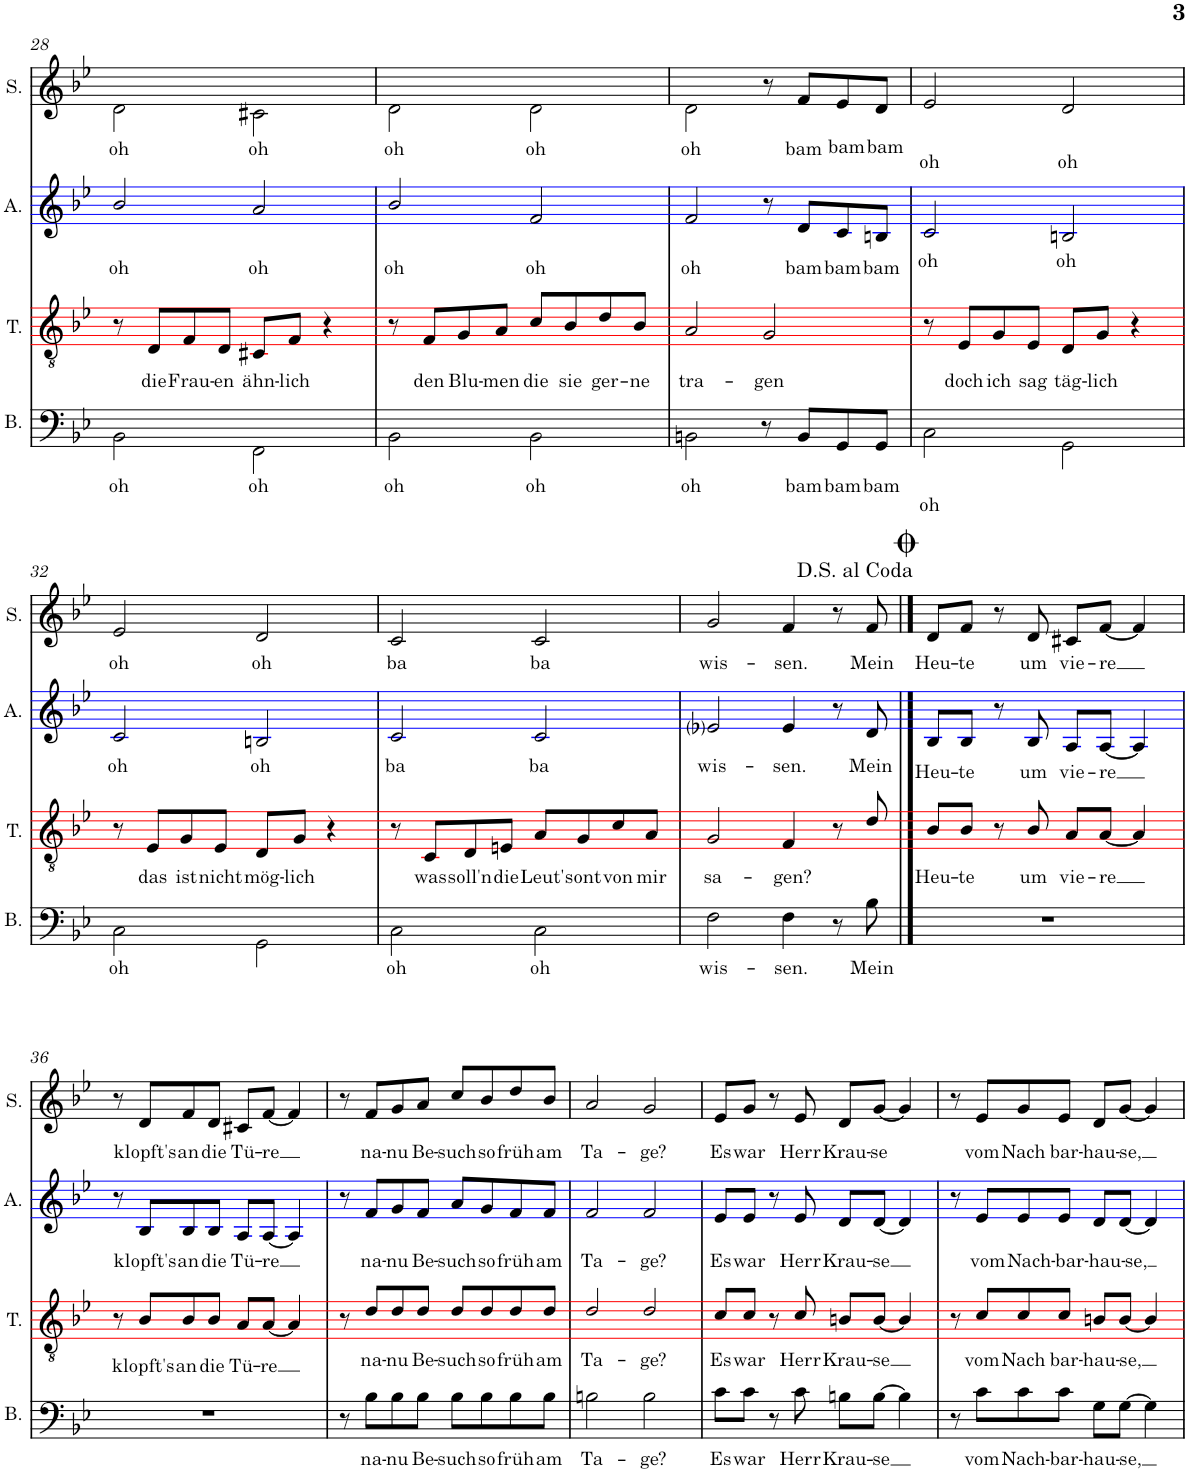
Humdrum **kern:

**kern	**text	**kern	**text	**kern	**text	**kern	**text
*part4	*part4	*part3	*part3	*part2	*part2	*part1	*part1
*staff4	*staff4	*staff3	*staff3	*staff2	*staff2	*staff1	*staff1
*I"Basse	*	*I"Ténor	*	*I"Alto	*	*I"Soprano	*
*I'B.	*	*I'T.	*	*I'A.	*	*I'S.	*
!!LO:PB:g=z
*clefF4	*	*clefGv2	*	*clefG2	*	*clefG2	*
*k[b-e-]	*	*k[b-e-]	*	*k[b-e-]	*	*k[b-e-]	*
*M4/4	*	*M4/4	*	*M4/4	*	*M4/4	*
*met(c)	*	*met(c)	*	*met(c)	*	*met(c)	*
=28	=28	=28	=28	=28	=28	=28	=28
!	!LO:LY:b	!	!	!	!LO:LY:b	!	!LO:LY:b
2BB-\	oh	8r	.	2b-/	oh	2d\	oh
!	!	!	!LO:LY:b	!	!	!	!
.	.	8D/L	die	.	.	.	.
!	!	!	!LO:LY:b	!	!	!	!
.	.	8F/	Frau-	.	.	.	.
!	!	!	!LO:LY:b	!	!	!	!
.	.	8D/J	-en	.	.	.	.
!	!LO:LY:b	!	!LO:LY:b	!	!LO:LY:b	!	!LO:LY:b
2FF\	oh	8C#X/L	ähn-	2a/	oh	2c#X\	oh
!	!	!	!LO:LY:b	!	!	!	!
.	.	8F/J	-lich	.	.	.	.
.	.	4r	.	.	.	.	.
=29	=29	=29	=29	=29	=29	=29	=29
!	!LO:LY:b	!	!	!	!LO:LY:b	!	!LO:LY:b
2BB-\	oh	8r	.	2b-/	oh	2d\	oh
!	!	!	!LO:LY:b	!	!	!	!
.	.	8F/L	den	.	.	.	.
!	!	!	!LO:LY:b	!	!	!	!
.	.	8G/	Blu-	.	.	.	.
!	!	!	!LO:LY:b	!	!	!	!
.	.	8A/J	-men	.	.	.	.
!	!LO:LY:b	!	!LO:LY:b	!	!LO:LY:b	!	!LO:LY:b
2BB-\	oh	8c/L	die	2f/	oh	2d\	oh
!	!	!	!LO:LY:b	!	!	!	!
.	.	8B-/	sie	.	.	.	.
!	!	!	!LO:LY:b	!	!	!	!
.	.	8d/	ger-	.	.	.	.
!	!	!	!LO:LY:b	!	!	!	!
.	.	8B-/J	-ne	.	.	.	.
=30	=30	=30	=30	=30	=30	=30	=30
!	!LO:LY:b	!	!LO:LY:b	!	!LO:LY:b	!	!LO:LY:b
2BBn\	oh	2A/	tra-	2f/	oh	2d\	oh
!	!	!	!LO:LY:b	!	!	!	!
8r	.	2G/	-gen	8r	.	8r	.
!	!LO:LY:b	!	!	!	!LO:LY:b	!	!LO:LY:b
8BB/L	bam	.	.	8d/L	bam	8f/L	bam
!	!LO:LY:b	!	!	!	!LO:LY:b	!	!LO:LY:b
8GG/	bam	.	.	8c/	bam	8e-/	bam
!	!LO:LY:b	!	!	!	!LO:LY:b	!	!LO:LY:b
8GG/J	bam	.	.	8Bn/J	bam	8d/J	bam
=31	=31	=31	=31	=31	=31	=31	=31
!	!LO:LY:b	!	!	!	!LO:LY:b	!	!LO:LY:b
2C\	oh	8r	.	2c/	oh	2e-/	oh
!	!	!	!LO:LY:b	!	!	!	!
.	.	8E-/L	doch	.	.	.	.
!	!	!	!LO:LY:b	!	!	!	!
.	.	8G/	ich	.	.	.	.
!	!	!	!LO:LY:b	!	!	!	!
.	.	8E-/J	sag	.	.	.	.
!	!	!	!LO:LY:b	!	!LO:LY:b	!	!LO:LY:b
2GG\	.	8D/L	täg-	2Bn/	oh	2d/	oh
!	!	!	!LO:LY:b	!	!	!	!
.	.	8G/J	-lich	.	.	.	.
.	.	4r	.	.	.	.	.
!!LO:LB:g=z
=32	=32	=32	=32	=32	=32	=32	=32
!	!LO:LY:b	!	!	!	!LO:LY:b	!	!LO:LY:b
2C\	oh	8r	.	2c/	oh	2e-/	oh
!	!	!	!LO:LY:b	!	!	!	!
.	.	8E-/L	das	.	.	.	.
!	!	!	!LO:LY:b	!	!	!	!
.	.	8G/	ist	.	.	.	.
!	!	!	!LO:LY:b	!	!	!	!
.	.	8E-/J	nicht	.	.	.	.
!	!	!	!LO:LY:b	!	!LO:LY:b	!	!LO:LY:b
2GG\	.	8D/L	mög-	2Bn/	oh	2d/	oh
!	!	!	!LO:LY:b	!	!	!	!
.	.	8G/J	-lich	.	.	.	.
.	.	4r	.	.	.	.	.
=33	=33	=33	=33	=33	=33	=33	=33
!	!LO:LY:b	!	!	!	!LO:LY:b	!	!LO:LY:b
2C\	oh	8r	.	2c/	ba	2c/	ba
!	!	!	!LO:LY:b	!	!	!	!
.	.	8C/L	was	.	.	.	.
!	!	!	!LO:LY:b	!	!	!	!
.	.	8D/	soll'n	.	.	.	.
!	!	!	!LO:LY:b	!	!	!	!
.	.	8En/J	die	.	.	.	.
!	!LO:LY:b	!	!LO:LY:b	!	!LO:LY:b	!	!LO:LY:b
2C\	oh	8A/L	Leut'	2c/	ba	2c/	ba
!	!	!	!LO:LY:b	!	!	!	!
.	.	8G/	sont	.	.	.	.
!	!	!	!LO:LY:b	!	!	!	!
.	.	8c/	von	.	.	.	.
!	!	!	!LO:LY:b	!	!	!	!
.	.	8A/J	mir	.	.	.	.
=34	=34	=34	=34	=34	=34	=34	=34
!	!LO:LY:b	!	!LO:LY:b	!	!LO:LY:b	!	!LO:LY:b
2F\	wis-	2G/	sa-	2e-i/	wis-	2g/	wis-
!	!LO:LY:b	!	!LO:LY:b	!	!LO:LY:b	!	!LO:LY:b
4F\	-sen.	4F/	-gen?	4e-/	-sen.	4f/	-sen.
8r	.	8r	.	8r	.	8r	.
!	!LO:LY:b	!	!	!	!LO:LY:b	!	!LO:LY:b
8B-\	Mein	8d/	.	8d/	Mein	8f/	Mein
==35	==35	==35	==35	==35	==35	==35	==35
!	!	!	!LO:LY:b	!	!LO:LY:b	!	!LO:LY:b
1r	.	8B-/L	Heu-	8B-/L	Heu-	8d/L	Heu-
!	!	!	!LO:LY:b	!	!LO:LY:b	!	!LO:LY:b
.	.	8B-/J	-te	8B-/J	-te	8f/J	-te
.	.	8r	.	8r	.	8r	.
!	!	!	!LO:LY:b	!	!LO:LY:b	!	!LO:LY:b
.	.	8B-/	um	8B-/	um	8d/	um
!	!	!	!LO:LY:b	!	!LO:LY:b	!	!LO:LY:b
.	.	8A/L	vie-	8A/L	vie-	8c#X/L	vie-
!	!	!	!LO:LY:b	!	!LO:LY:b	!	!LO:LY:b
.	.	[8A/J	-re	[<8A/J	-re	[8f/J	-re
.	.	4A/]	.	4A/]	.	4f/]	.
!!LO:LB:g=z
=36	=36	=36	=36	=36	=36	=36	=36
1r	.	8r	.	8r	.	8r	.
!	!	!	!LO:LY:b	!	!LO:LY:b	!	!LO:LY:b
.	.	8B-/L	klopft's	8B-/L	klopft's	8d/L	klopft's
!	!	!	!LO:LY:b	!	!LO:LY:b	!	!LO:LY:b
.	.	8B-/	an	8B-/	an	8f/	an
!	!	!	!LO:LY:b	!	!LO:LY:b	!	!LO:LY:b
.	.	8B-/J	die	8B-/J	die	8d/J	die
!	!	!	!LO:LY:b	!	!LO:LY:b	!	!LO:LY:b
.	.	8A/L	Tü-	8A/L	Tü-	8c#X/L	Tü-
!	!	!	!LO:LY:b	!	!LO:LY:b	!	!LO:LY:b
.	.	[8A/J	-re	[8A/J	-re	[8f/J	-re
.	.	4A/]	.	4A/]	.	4f/]	.
=37	=37	=37	=37	=37	=37	=37	=37
8r	.	8r	.	8r	.	8r	.
!	!LO:LY:b	!	!LO:LY:b	!	!LO:LY:b	!	!LO:LY:b
8B-\L	na-	8d/L	na-	8f/L	na-	8f/L	na-
!	!LO:LY:b	!	!LO:LY:b	!	!LO:LY:b	!	!LO:LY:b
8B-\	-nu	8d/	-nu	8g/	-nu	8g/	-nu
!	!LO:LY:b	!	!LO:LY:b	!	!LO:LY:b	!	!LO:LY:b
8B-\J	Be-	8d/J	Be-	8f/J	Be-	8a/J	Be-
!	!LO:LY:b	!	!LO:LY:b	!	!LO:LY:b	!	!LO:LY:b
8B-\L	-such	8d/L	-such	8a/L	-such	8cc/L	-such
!	!LO:LY:b	!	!LO:LY:b	!	!LO:LY:b	!	!LO:LY:b
8B-\	so	8d/	so	8g/	so	8b-/	so
!	!LO:LY:b	!	!LO:LY:b	!	!LO:LY:b	!	!LO:LY:b
8B-\	früh	8d/	früh	8f/	früh	8dd/	früh
!	!LO:LY:b	!	!LO:LY:b	!	!LO:LY:b	!	!LO:LY:b
8B-\J	am	8d/J	am	8f/J	am	8b-/J	am
=38	=38	=38	=38	=38	=38	=38	=38
!	!LO:LY:b	!	!LO:LY:b	!	!LO:LY:b	!	!LO:LY:b
2Bn\	Ta-	2d/	Ta-	2f/	Ta-	2a/	Ta-
!	!LO:LY:b	!	!LO:LY:b	!	!LO:LY:b	!	!LO:LY:b
2B\	-ge?	2d/	-ge?	2f/	-ge?	2g/	-ge?
=39	=39	=39	=39	=39	=39	=39	=39
!	!LO:LY:b	!	!LO:LY:b	!	!LO:LY:b	!	!LO:LY:b
8c\L	Es	8c/L	Es	8e-/L	Es	8e-/L	Es
!	!LO:LY:b	!	!LO:LY:b	!	!LO:LY:b	!	!LO:LY:b
8c\J	war	8c/J	war	8e-/J	war	8g/J	war
8r	.	8r	.	8r	.	8r	.
!	!LO:LY:b	!	!LO:LY:b	!	!LO:LY:b	!	!LO:LY:b
8c\	Herr	8c/	Herr	8e-/	Herr	8e-/	Herr
!	!LO:LY:b	!	!LO:LY:b	!	!LO:LY:b	!	!LO:LY:b
8Bn\L	Krau-	8Bn/L	Krau-	8d/L	Krau-	8d/L	Krau-
!	!LO:LY:b	!	!LO:LY:b	!	!LO:LY:b	!	!LO:LY:b
[8B\J	-se	[8B/J	-se	[8d/J	-se	[8g/J	-se
4B\]	.	4B/]	.	4d/]	.	4g/]	.
=40	=40	=40	=40	=40	=40	=40	=40
8r	.	8r	.	8r	.	8r	.
!	!LO:LY:b	!	!LO:LY:b	!	!LO:LY:b	!	!LO:LY:b
8c\L	vom	8c/L	vom	8e-/L	vom	8e-/L	vom
!	!LO:LY:b	!	!LO:LY:b	!	!LO:LY:b	!	!LO:LY:b
8c\	Nach-	8c/	Nach	8e-/	Nach-	8g/	Nach
!	!LO:LY:b	!	!LO:LY:b	!	!LO:LY:b	!	!LO:LY:b
8c\J	-bar-	8c/J	bar-	8e-/J	-bar-	8e-/J	bar-
!	!LO:LY:b	!	!LO:LY:b	!	!LO:LY:b	!	!LO:LY:b
8G\L	-hau-	8Bn/L	-hau-	8d/L	-hau-	8d/L	-hau-
!	!LO:LY:b	!	!LO:LY:b	!	!LO:LY:b	!	!LO:LY:b
[8G\J	-se,	[8B/J	-se,	[8d/J	-se,	[8g/J	-se,
4G\]	.	4B/]	.	4d/]	.	4g/]	.
=	=	=	=	=	=	=	=
*-	*-	*-	*-	*-	*-	*-	*-
